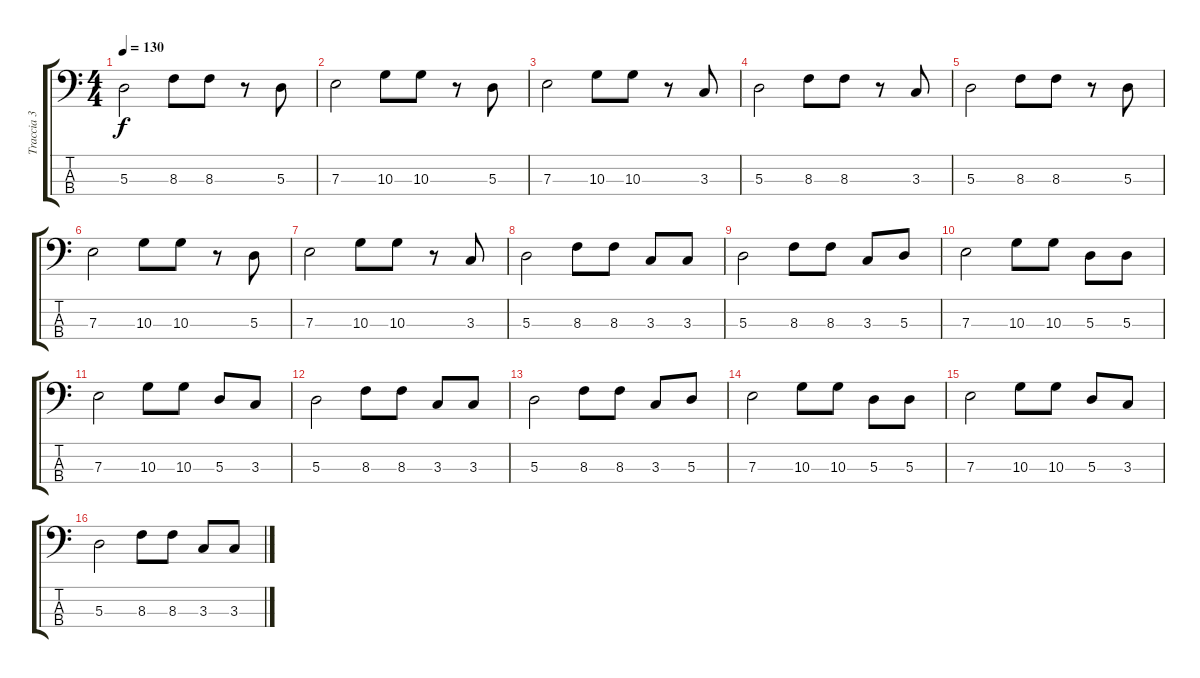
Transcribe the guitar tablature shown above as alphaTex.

\track ("Traccia 3" "Traccia 3") {instrument electricbasspick}
\staff {score tabs}
\tuning (G2 D2 A1 E1) {hide}
\ts (4 4)
\tempo 130
\clef f4
\ks c
5.3.2{dy f} 8.3.8 8.3.8 r.8 5.3.8 |
7.3.2 10.3.8 10.3.8 r.8 5.3.8 |
7.3.2 10.3.8 10.3.8 r.8 3.3.8 |
5.3.2 8.3.8 8.3.8 r.8 3.3.8 |
5.3.2 8.3.8 8.3.8 r.8 5.3.8 |
7.3.2 10.3.8 10.3.8 r.8 5.3.8 |
7.3.2 10.3.8 10.3.8 r.8 3.3.8 |
5.3.2 8.3.8 8.3.8 3.3.8 3.3.8 |
5.3.2 8.3.8 8.3.8 3.3.8 5.3.8 |
7.3.2 10.3.8 10.3.8 5.3.8 5.3.8 |
7.3.2 10.3.8 10.3.8 5.3.8 3.3.8 |
5.3.2 8.3.8 8.3.8 3.3.8 3.3.8 |
5.3.2 8.3.8 8.3.8 3.3.8 5.3.8 |
7.3.2 10.3.8 10.3.8 5.3.8 5.3.8 |
7.3.2 10.3.8 10.3.8 5.3.8 3.3.8 |
5.3.2 8.3.8 8.3.8 3.3.8 3.3.8
